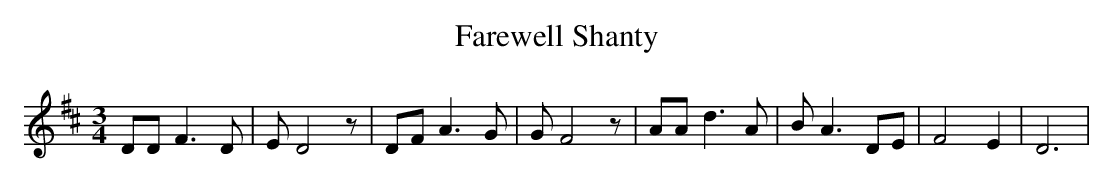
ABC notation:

X:1
T:Farewell Shanty
M:3/4
L:1/8
K:D
 DD F3 D| E D4 z| DF A3 G| G F4 z| AA d3 A| B A3 DE| F4 E2| D6|
